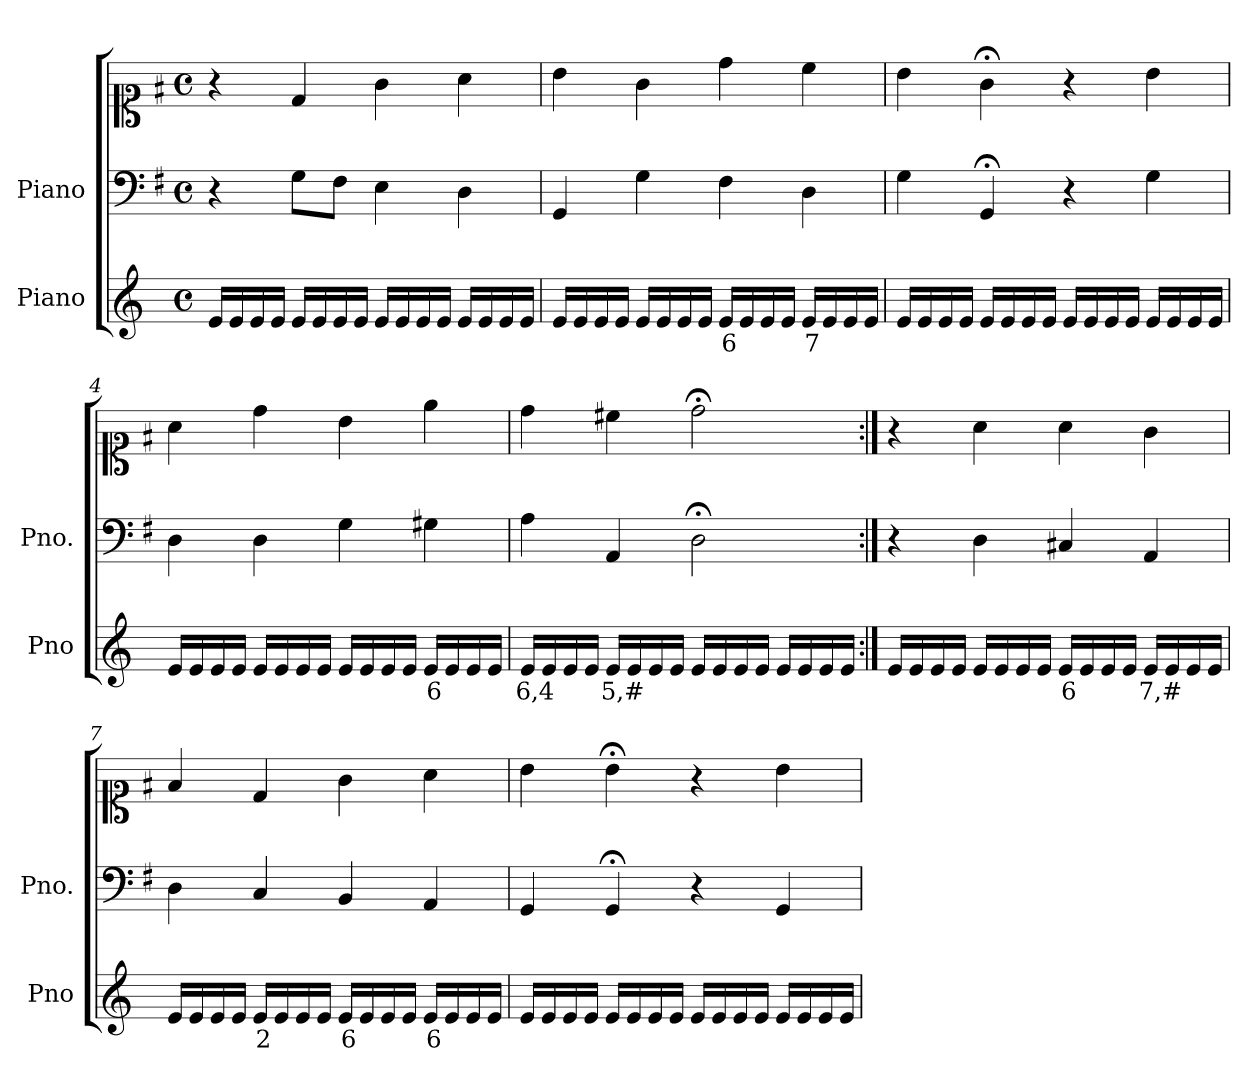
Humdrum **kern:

**kern	**text	**kern	**kern
*part2	*part2	*part1	*part1
*staff3	*staff3	*staff2	*staff1
*I"Piano	*	*I"Piano	*
*I'Pno	*	*I'Pno.	*
*clefG2	*	*clefF4	*clefC1
*k[]	*	*k[f#]	*k[f#]
*M4/4	*	*M4/4	*M4/4
*met(c)	*	*met(c)	*met(c)
=1	=1	=1	=1
16e/LL	.	4r	4r
16e/	.	.	.
16e/	.	.	.
16e/JJ	.	.	.
16e/LL	.	8G\L	4d/
16e/	.	.	.
!	!LO:LY:b	!	!
16e/	_	8F#\J	.
16e/JJ	.	.	.
16e/LL	.	4E\	4g\
16e/	.	.	.
16e/	.	.	.
16e/JJ	.	.	.
16e/LL	.	4D\	4a\
16e/	.	.	.
16e/	.	.	.
16e/JJ	.	.	.
=2	=2	=2	=2
16e/LL	.	4GG/	4b\
16e/	.	.	.
16e/	.	.	.
16e/JJ	.	.	.
16e/LL	.	4G\	4g\
16e/	.	.	.
16e/	.	.	.
16e/JJ	.	.	.
!	!LO:LY:b	!	!
16e/LL	6	4F#\	4dd\
16e/	.	.	.
16e/	.	.	.
16e/JJ	.	.	.
!	!LO:LY:b	!	!
16e/LL	7	4D\	4cc\
16e/	.	.	.
16e/	.	.	.
16e/JJ	.	.	.
=3	=3	=3	=3
16e/LL	.	4G\	4b\
16e/	.	.	.
16e/	.	.	.
16e/JJ	.	.	.
16e/LL	.	4GG;</	4g;<\
16e/	.	.	.
16e/	.	.	.
16e/JJ	.	.	.
16e/LL	.	4r	4r
16e/	.	.	.
16e/	.	.	.
16e/JJ	.	.	.
16e/LL	.	4G\	4b\
16e/	.	.	.
16e/	.	.	.
16e/JJ	.	.	.
=4	=4	=4	=4
16e/LL	.	4D\	4a\
16e/	.	.	.
16e/	.	.	.
16e/JJ	.	.	.
16e/LL	.	4D\	4dd\
16e/	.	.	.
16e/	.	.	.
16e/JJ	.	.	.
16e/LL	.	4G\	4b\
16e/	.	.	.
16e/	.	.	.
16e/JJ	.	.	.
!	!LO:LY:b	!	!
16e/LL	6	4G#X\	4ee\
16e/	.	.	.
16e/	.	.	.
16e/JJ	.	.	.
=5	=5	=5	=5
!	!LO:LY:b	!	!
16e/LL	6,4	4A\	4dd\
16e/	.	.	.
16e/	.	.	.
16e/JJ	.	.	.
!	!LO:LY:b	!	!
16e/LL	5,#	4AA/	4cc#X\
16e/	.	.	.
16e/	.	.	.
16e/JJ	.	.	.
16e/LL	.	2D;<\	2dd;<\
16e/	.	.	.
16e/	.	.	.
16e/JJ	.	.	.
16e/LL	.	.	.
16e/	.	.	.
16e/	.	.	.
16e/JJ	.	.	.
=6:|!	=6:|!	=6:|!	=6:|!
16e/LL	.	4r	4r
16e/	.	.	.
16e/	.	.	.
16e/JJ	.	.	.
16e/LL	.	4D\	4a\
16e/	.	.	.
16e/	.	.	.
16e/JJ	.	.	.
!	!LO:LY:b	!	!
16e/LL	6	4C#X/	4a\
16e/	.	.	.
16e/	.	.	.
16e/JJ	.	.	.
!	!LO:LY:b	!	!
16e/LL	7,#	4AA/	4g\
16e/	.	.	.
16e/	.	.	.
16e/JJ	.	.	.
=7	=7	=7	=7
16e/LL	.	4D\	4f#/
16e/	.	.	.
16e/	.	.	.
16e/JJ	.	.	.
!	!LO:LY:b	!	!
16e/LL	2	4C/	4d/
16e/	.	.	.
16e/	.	.	.
16e/JJ	.	.	.
!	!LO:LY:b	!	!
16e/LL	6	4BB/	4g\
16e/	.	.	.
16e/	.	.	.
16e/JJ	.	.	.
!	!LO:LY:b	!	!
16e/LL	6	4AA/	4a\
16e/	.	.	.
16e/	.	.	.
16e/JJ	.	.	.
=8	=8	=8	=8
16e/LL	.	4GG/	4b\
16e/	.	.	.
16e/	.	.	.
16e/JJ	.	.	.
16e/LL	.	4GG;</	4b;<\
16e/	.	.	.
16e/	.	.	.
16e/JJ	.	.	.
16e/LL	.	4r	4r
16e/	.	.	.
16e/	.	.	.
16e/JJ	.	.	.
16e/LL	.	4GG/	4b\
16e/	.	.	.
16e/	.	.	.
16e/JJ	.	.	.
=	=	=	=
*-	*-	*-	*-
